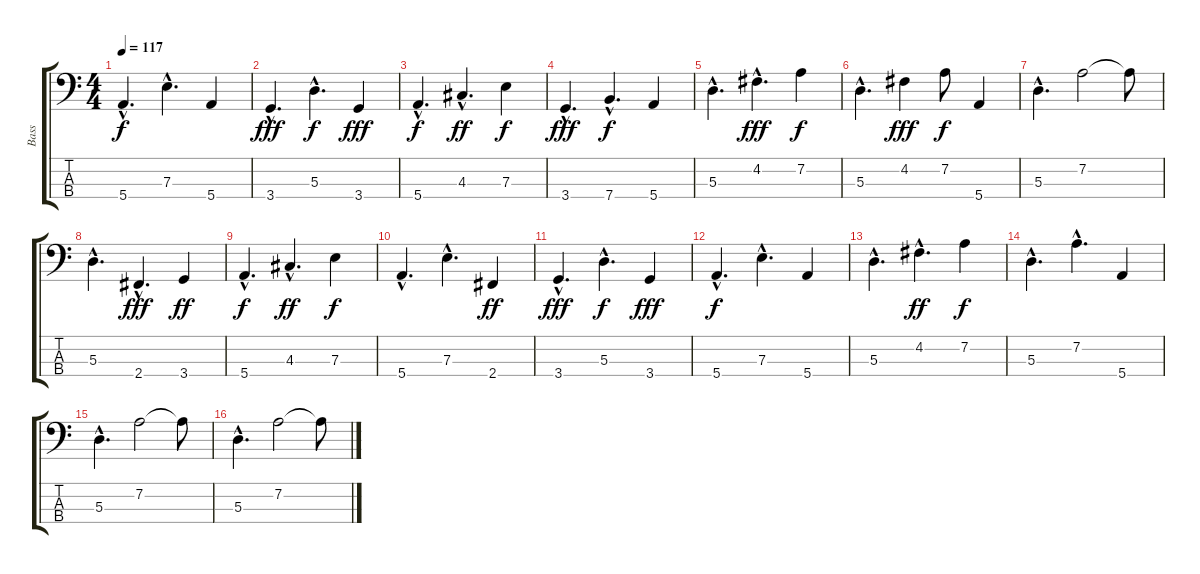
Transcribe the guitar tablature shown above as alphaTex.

\track ("Bass" "Bass") {instrument electricbassfinger}
\staff {score tabs}
\tuning (G2 D2 A1 E1) {hide}
\ts (4 4)
\tempo 117
\clef f4
\ks c
5.4{hac}.4{d dy f} 7.3{hac}.4{d} 5.4.4 |
3.4{hac}.4{d dy fff} 5.3{hac}.4{d dy f} 3.4.4{dy fff} |
5.4{hac}.4{d dy f} 4.3{hac}.4{d dy ff} 7.3.4{dy f} |
3.4{hac}.4{d dy fff} 7.4{hac}.4{d dy f} 5.4.4 |
5.3{hac}.4{d} 4.2{hac}.4{d dy fff} 7.2.4{dy f} |
5.3{hac}.4{d} 4.2.4{dy fff} 7.2.8{dy f} 5.4.4 |
5.3{hac}.4{d} 7.2.2 7.2{t}.8 |
5.3{hac}.4{d} 2.4{hac}.4{d dy fff} 3.4.4{dy ff} |
5.4{hac}.4{d dy f} 4.3{hac}.4{d dy ff} 7.3.4{dy f} |
5.4{hac}.4{d} 7.3{hac}.4{d} 2.4.4{dy ff} |
3.4{hac}.4{d dy fff} 5.3{hac}.4{d dy f} 3.4.4{dy fff} |
5.4{hac}.4{d dy f} 7.3{hac}.4{d} 5.4.4 |
5.3{hac}.4{d} 4.2{hac}.4{d dy ff} 7.2.4{dy f} |
5.3{hac}.4{d} 7.2{hac}.4{d} 5.4.4 |
5.3{hac}.4{d} 7.2.2 7.2{t}.8 |
5.3{hac}.4{d} 7.2.2 7.2{t}.8
